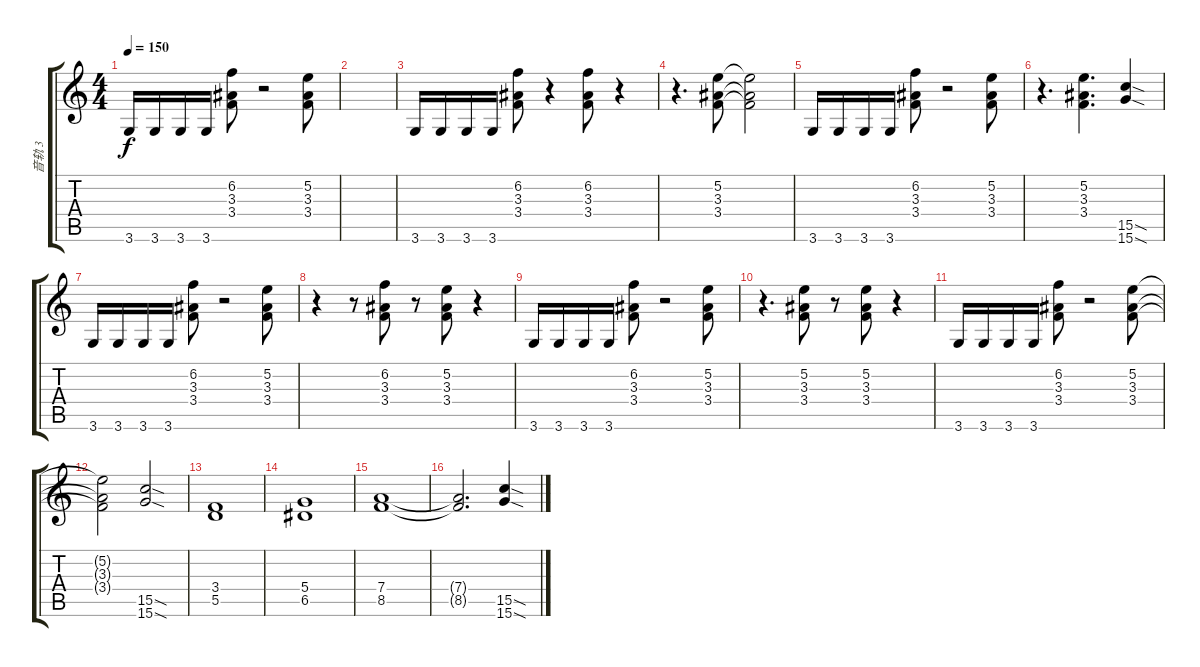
\track ("音轨 3" "音轨 3") {instrument distortionguitar}
\staff {score tabs}
\tuning (E4 B3 G3 D3 A2 E2) {hide}
\ts (4 4)
\tempo 150
\clef g2
\ks c
3.6.16{dy f} 3.6.16 3.6.16 3.6.16 (6.2 3.3 3.4).8 r.2 (5.2 3.3 3.4).8 |
|
3.6.16 3.6.16 3.6.16 3.6.16 (6.2 3.3 3.4).8 r.4 (6.2 3.3 3.4).8 r.4 |
r.4{d} (5.2 3.3 3.4).8 (5.2{t} 3.3{t} 3.4{t}).2 |
3.6.16 3.6.16 3.6.16 3.6.16 (6.2 3.3 3.4).8 r.2 (5.2 3.3 3.4).8 |
r.4{d} (5.2 3.3 3.4).4{d} (15.5{sod} 15.6{sod}).4 |
3.6.16 3.6.16 3.6.16 3.6.16 (6.2 3.3 3.4).8 r.2 (5.2 3.3 3.4).8 |
r.4 r.8 (6.2 3.3 3.4).8 r.8 (5.2 3.3 3.4).8 r.4 |
3.6.16 3.6.16 3.6.16 3.6.16 (6.2 3.3 3.4).8 r.2 (5.2 3.3 3.4).8 |
r.4{d} (5.2 3.3 3.4).8 r.8 (5.2 3.3 3.4).8 r.4 |
3.6.16 3.6.16 3.6.16 3.6.16 (6.2 3.3 3.4).8 r.2 (5.2 3.3 3.4).8 |
(5.2{t} 3.3{t} 3.4{t}).2 (15.5{sod} 15.6{sod}).2 |
(3.4 5.5).1 |
(5.4 6.5).1 |
(7.4 8.5).1 |
(7.4{t} 8.5{t}).2{d} (15.5{sod} 15.6{sod}).4
